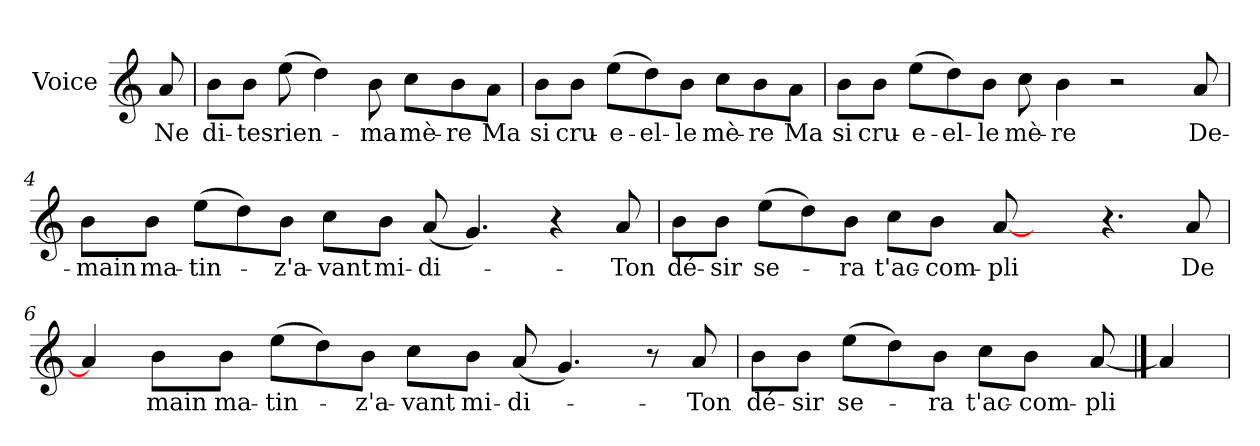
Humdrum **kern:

**kern	**text
*part1	*part1
*staff1	*staff1
*I"Voice	*
*I'V	*
*clefG2	*
*k[]	*
*C:	*
=	=
8a/	Ne
=1	=1
8b\L	di-
8b\J	-tes
(>8ee\	rien-
4dd\)	.
8b\	-ma
8cc\L	mè-
8b\	-re
8a\J	Ma
=2	=2
8b\L	si
8b\J	cru-
(>8ee\L	-e-
8dd\)	-el-
8b\J	-le
8cc\L	mè-
8b\	-re
8a\J	Ma
=3	=3
8b\L	si
8b\J	cru-
(>8ee\L	-e-
8dd\)	-el-
8b\J	-le
8cc\	mè-
4b\	-re
2r	.
8a/	De-
!!LO:LB:g=z
=4	=4
8b\L	-main
8b\J	ma-
(>8ee\L	-tin-
8dd\)	.
8b\J	-z'a-
*MM83	*
8cc\L	-vant
8b\J	mi-
(<8a/	-di-
4.g/)	.
4r	.
8a/	-Ton
=5	=5
8b\L	dé-
8b\J	-sir
(>8ee\L	se-
8dd\)	.
8b\J	-ra
8cc\L	t'ac-
8b\J	-com-
[8a/	-pli
4ryy	.
4.r	.
8a/	De
!!LO:LB:g=z
=6	=6
4a/]	.
8b\L	main
8b\J	ma-
(>8ee\L	-tin-
8dd\)	.
8b\J	-z'a-
8cc\L	-vant
8b\J	mi-
(<8a/	-di-
4.g/)	.
8r	.
8a/	-Ton
=7	=7
8b\L	dé-
8b\J	-sir
(>8ee\L	se-
8dd\)	.
8b\J	-ra
8cc\L	t'ac-
8b\J	-com-
[8a/	-pli
==8	==8
4a/]	.
=	=
*-	*-
